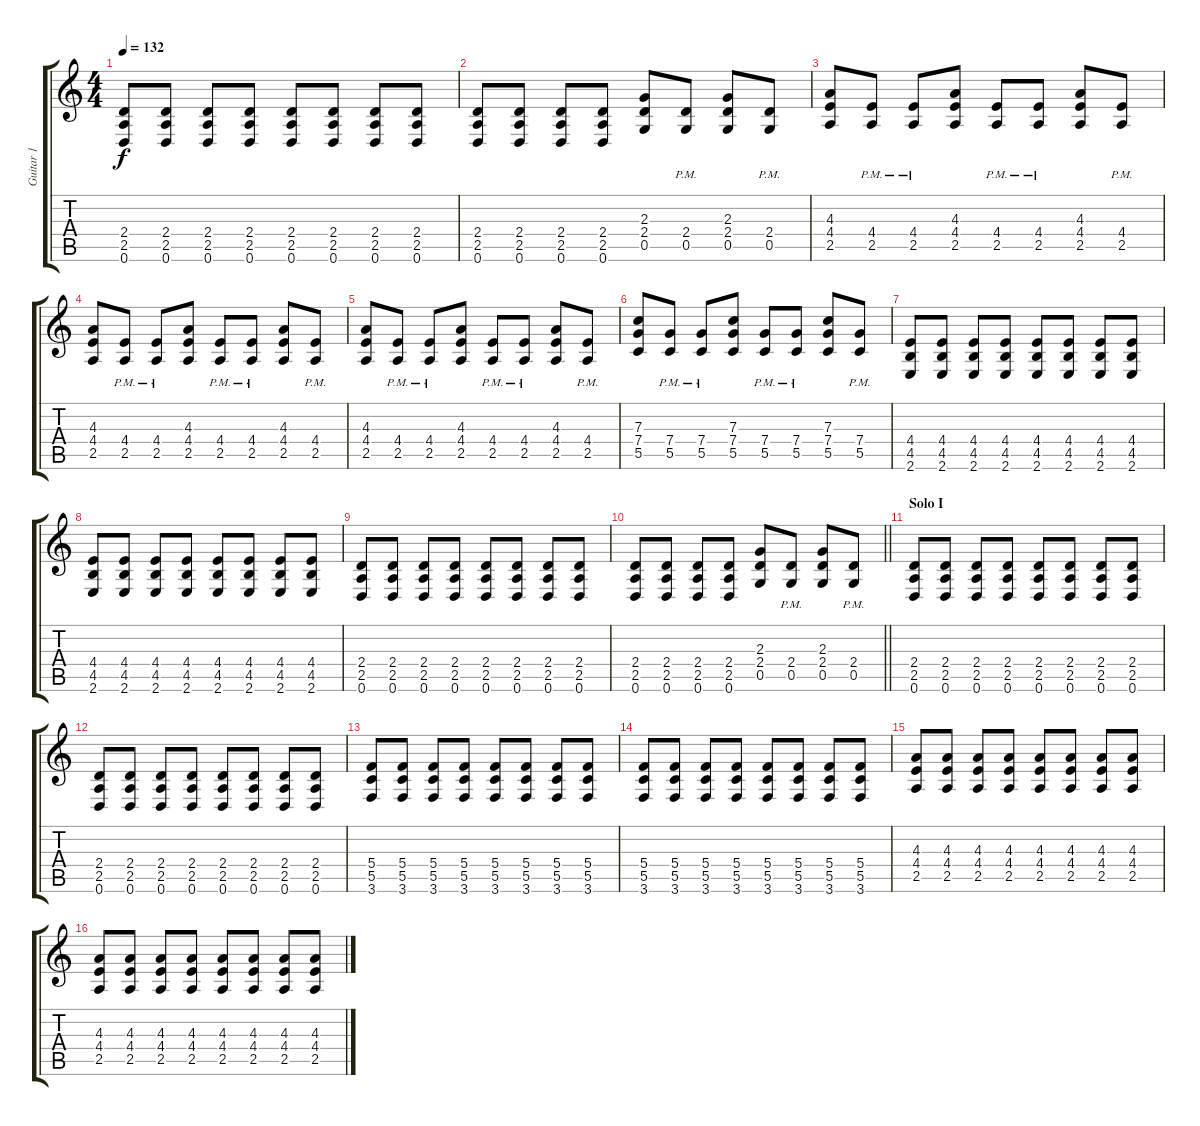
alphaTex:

\track ("Guitar 1" "Guitar 1") {instrument distortionguitar}
\staff {score tabs}
\tuning (D4 A3 F3 C3 G2 D2) {hide}
\ts (4 4)
\tempo 132
\clef g2
\ks c
(2.4 2.5 0.6).8{dy f} (2.4 2.5 0.6).8 (2.4 2.5 0.6).8 (2.4 2.5 0.6).8 (2.4 2.5 0.6).8 (2.4 2.5 0.6).8 (2.4 2.5 0.6).8 (2.4 2.5 0.6).8 |
(2.4 2.5 0.6).8 (2.4 2.5 0.6).8 (2.4 2.5 0.6).8 (2.4 2.5 0.6).8 (2.3 2.4 0.5).8 (2.4{pm} 0.5{pm}).8 (2.3 2.4 0.5).8 (2.4{pm} 0.5{pm}).8 |
(4.3 4.4 2.5).8 (4.4{pm} 2.5{pm}).8 (4.4{pm} 2.5{pm}).8 (4.3 4.4 2.5).8 (4.4{pm} 2.5{pm}).8 (4.4{pm} 2.5{pm}).8 (4.3 4.4 2.5).8 (4.4{pm} 2.5{pm}).8 |
(4.3 4.4 2.5).8 (4.4{pm} 2.5{pm}).8 (4.4{pm} 2.5{pm}).8 (4.3 4.4 2.5).8 (4.4{pm} 2.5{pm}).8 (4.4{pm} 2.5{pm}).8 (4.3 4.4 2.5).8 (4.4{pm} 2.5{pm}).8 |
(4.3 4.4 2.5).8 (4.4{pm} 2.5{pm}).8 (4.4{pm} 2.5{pm}).8 (4.3 4.4 2.5).8 (4.4{pm} 2.5{pm}).8 (4.4{pm} 2.5{pm}).8 (4.3 4.4 2.5).8 (4.4{pm} 2.5{pm}).8 |
(7.3 7.4 5.5).8 (7.4{pm} 5.5{pm}).8 (7.4{pm} 5.5{pm}).8 (7.3 7.4 5.5).8 (7.4{pm} 5.5{pm}).8 (7.4{pm} 5.5{pm}).8 (7.3 7.4 5.5).8 (7.4{pm} 5.5{pm}).8 |
(4.4 4.5 2.6).8 (4.4 4.5 2.6).8 (4.4 4.5 2.6).8 (4.4 4.5 2.6).8 (4.4 4.5 2.6).8 (4.4 4.5 2.6).8 (4.4 4.5 2.6).8 (4.4 4.5 2.6).8 |
(4.4 4.5 2.6).8 (4.4 4.5 2.6).8 (4.4 4.5 2.6).8 (4.4 4.5 2.6).8 (4.4 4.5 2.6).8 (4.4 4.5 2.6).8 (4.4 4.5 2.6).8 (4.4 4.5 2.6).8 |
(2.4 2.5 0.6).8 (2.4 2.5 0.6).8 (2.4 2.5 0.6).8 (2.4 2.5 0.6).8 (2.4 2.5 0.6).8 (2.4 2.5 0.6).8 (2.4 2.5 0.6).8 (2.4 2.5 0.6).8 |
\barLineRight lightlight
(2.4 2.5 0.6).8 (2.4 2.5 0.6).8 (2.4 2.5 0.6).8 (2.4 2.5 0.6).8 (2.3 2.4 0.5).8 (2.4{pm} 0.5{pm}).8 (2.3 2.4 0.5).8 (2.4{pm} 0.5{pm}).8 |
\section ("" "Solo I")
(2.4 2.5 0.6).8 (2.4 2.5 0.6).8 (2.4 2.5 0.6).8 (2.4 2.5 0.6).8 (2.4 2.5 0.6).8 (2.4 2.5 0.6).8 (2.4 2.5 0.6).8 (2.4 2.5 0.6).8 |
(2.4 2.5 0.6).8 (2.4 2.5 0.6).8 (2.4 2.5 0.6).8 (2.4 2.5 0.6).8 (2.4 2.5 0.6).8 (2.4 2.5 0.6).8 (2.4 2.5 0.6).8 (2.4 2.5 0.6).8 |
(5.4 5.5 3.6).8 (5.4 5.5 3.6).8 (5.4 5.5 3.6).8 (5.4 5.5 3.6).8 (5.4 5.5 3.6).8 (5.4 5.5 3.6).8 (5.4 5.5 3.6).8 (5.4 5.5 3.6).8 |
(5.4 5.5 3.6).8 (5.4 5.5 3.6).8 (5.4 5.5 3.6).8 (5.4 5.5 3.6).8 (5.4 5.5 3.6).8 (5.4 5.5 3.6).8 (5.4 5.5 3.6).8 (5.4 5.5 3.6).8 |
(4.3 4.4 2.5).8 (4.3 4.4 2.5).8 (4.3 4.4 2.5).8 (4.3 4.4 2.5).8 (4.3 4.4 2.5).8 (4.3 4.4 2.5).8 (4.3 4.4 2.5).8 (4.3 4.4 2.5).8 |
(4.3 4.4 2.5).8 (4.3 4.4 2.5).8 (4.3 4.4 2.5).8 (4.3 4.4 2.5).8 (4.3 4.4 2.5).8 (4.3 4.4 2.5).8 (4.3 4.4 2.5).8 (4.3 4.4 2.5).8
